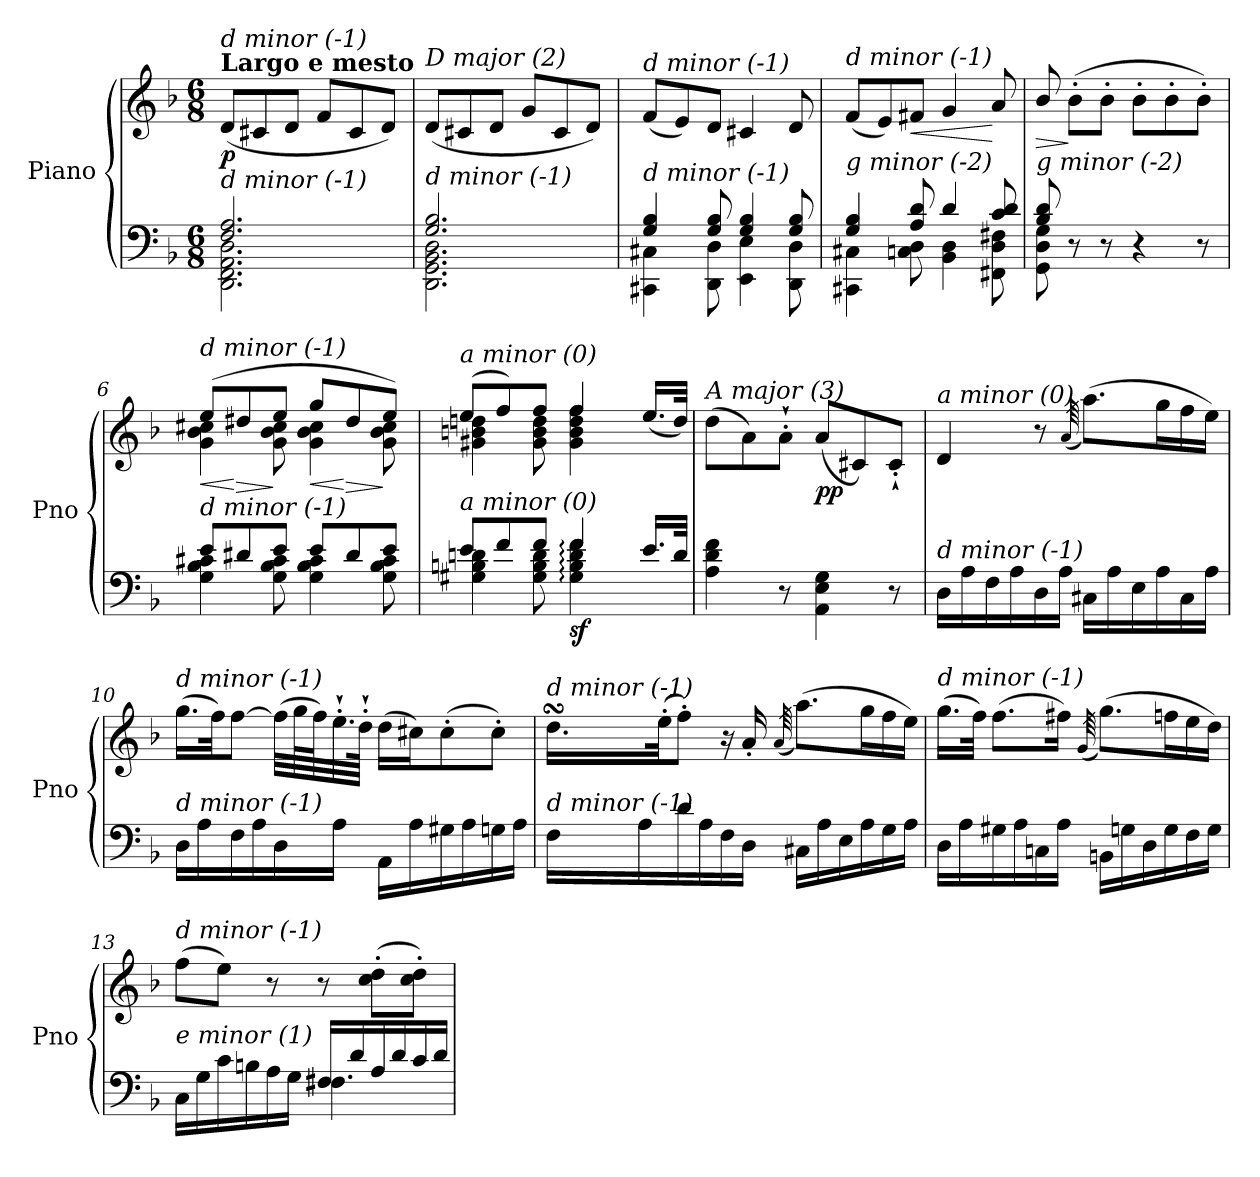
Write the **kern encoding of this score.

**kern	**kern	**dynam
*part1	*part1	*part1
*staff2	*staff1	*staff1/2
*I"Piano	*	*
*I'Pno	*	*
*clefF4	*clefG2	*
*k[b-]	*k[b-]	*
*M6/8	*M6/8	*
=1	=1	=1
*^	*	*
!	!	!LO:TX:a:B:t=Largo e mesto	!
!	!	!LO:TX:i:t=d minor (-1)	!
!LO:TX:i:t=d minor (-1)	!	!	!
!	!	!	!LO:DY:b
2.F/ 2.A/	2.DD\ 2.FF\ 2.AA\ 2.D\	(>8d/L	p
.	.	8c#X/	.
.	.	8d/J	.
.	.	8f/L	.
.	.	8c#/	.
.	.	8d/J)	.
=2	=2	=2	=2
!	!	!LO:TX:i:t=D major (2)	!
!LO:TX:i:t=d minor (-1)	!	!	!
2.G/ 2.B-/	2.DD\ 2.GG\ 2.BB-\ 2.D\	(8d/L	.
.	.	8c#X/	.
.	.	8d/J	.
.	.	8g/L	.
.	.	8c#/	.
.	.	8d/J)	.
=3	=3	=3	=3
!	!	!LO:TX:i:t=d minor (-1)	!
!LO:TX:i:t=d minor (-1)	!	!	!
4G/ 4B-/	4CC#X\ 4C#X\	(>8f/L	.
.	.	8e/)	.
8G/ 8B-/	8DD\ 8D\	8d/J	.
4G/ 4B-/	4EE\ 4E\	4c#X/	.
8G/ 8B-/	8DD\ 8D\	8d/	.
=4	=4	=4	=4
!	!	!LO:TX:i:t=d minor (-1)	!
!LO:TX:i:t=g minor (-2)	!	!	!
4G/ 4B-/	4CC#X\ 4C#X\	(>8f/L	.
.	.	8e/)	.
!	!	!	!LO:HP:b
8A/ 8d/	8Cn\ 8D\	8f#X/J	<
4d/	4BB-\ 4D\	4g/	.
8c/ 8d/	8FF#X\ 8D\ 8F#X\	8a/	[
=5	=5	=5	=5
!	!	!LO:TX:i:t=d minor (-1)	!
!LO:TX:i:t=g minor (-2)	!	!	!
!	!	!	!LO:HP:b
*	*	*^	*
8B-/ 8d/	8GG\ 8D\ 8G\	8b-/	8ryy	>
2ryy	8r	(>8b-'\L	2ryy	]
.	8r	8b-'\J	.	.
.	4r	8b-'\L	.	.
.	.	8b-'\	.	.
8ryy	8r	8b-'\J)	8ryy	.
!!LO:LB:g=z	!!
=6	=6	=6	=6	=6
!	!	!LO:TX:i:t=d minor (-1)	!	!
!LO:TX:i:t=d minor (-1)	!	!	!	!
!	!	!	!	!LO:HP:b
8e/L	4G\ 4B-\ 4c#X\	(8ee/L	4g\ 4b-\ 4cc#X\	<
!	!	!	!	!LO:HP:n=1:b
8d#X/	.	8dd#X/	.	[ >
8e/J	8G\ 8B-\ 8c#\	8ee/J	8g\ 8b-\ 8cc#\	]
!	!	!	!	!LO:HP:b
8e/L	4G\ 4B-\ 4c#\	8gg/L	4g\ 4b-\ 4cc#\	<
!	!	!	!	!LO:HP:n=1:b
8d#/	.	8dd#/	.	[ >
8e/J	8G\ 8B-\ 8c#\	8ee/J)	8g\ 8b-\ 8cc#\	]
=7	=7	=7	=7	=7
*	*^	*	*^	*
!	!	!	!LO:TX:i:t=a minor (0)	!	!	!
!LO:TX:i:t=a minor (0)	!	!	!	!	!	!
!	!	!	!	!	!	!LO:DY:b
2ryy	8e/L	4G#X\ 4Bn\ 4dn\	(>8ee/L	4g#X\ 4bn\ 4ddn\	2ryy	other-dynamics
.	8f/	.	8ff/)	.	.	.
.	8f/J	8G#\ 8B\ 8d\	8ff/J	8g#\ 8b\ 8dd\	.	.
!	!	!	!	!	!	!LO:DY:b=2
.	4f/	4G#\: 4B\: 4d\: 4f\:	4ff/	4g#\: 4b\: 4dd\: 4ff\:	.	sf
8ryy	.	.	.	.	8ryy	.
!	!	!	!	!	!	!LO:DY:b
8ryy	16.e/LL	8ryy	(>16.ee/LL	8ryy	8ryy	other-dynamics
.	32d/JJk	.	32dd/JJk)	.	.	.
*	*v	*v	*	*	*	*
*	*	*v	*v	*v	*
=8	=8	=8	=8
!	!	!LO:TX:i:t=A major (3)	!
!LO:TX:i:t=a minor (0)	!	!	!
*v	*v	*	*
4A\ 4d\ 4f\	(8dd\L	.
.	8a\)	.
8r	8a`'\J	.
!	!	!LO:DY:b
4AA\ 4E\ 4G\	(8a/L	pp
.	8c#X/)	.
8r	8c#`'/J	.
=9	=9	=9
!	!LO:TX:i:t=a minor (0)	!
!LO:TX:i:t=d minor (-1)	!	!
16D\LL	4d/	.
16A\	.	.
16F\	.	.
16A\	.	.
16D\	8r	.
16A\JJ	.	.
.	(>64qa/	.
!	!	!LO:DY:b
16C#X\LL	(8.aa\L)	other-dynamics
16A\	.	.
16E\	.	.
16A\	16gg\L	.
16C#\	16ff\	.
16A\JJ	16ee\JJ)	.
!!LO:LB:g=z
=10	=10	=10
!	!LO:TX:i:t=d minor (-1)	!
!LO:TX:i:t=d minor (-1)	!	!
16D\LL	(16.gg\LL	.
16A\	.	.
.	32ff\JK)	.
16F\	[8ff\J	.
16A\	.	.
16D\	(32ff\LLL]	.
.	64gg\L	.
.	64ff\J)	.
16A\JJ	32.ee`'\	.
.	64dd`'\JJJk	.
16AA\LL	(16dd\LL	.
16A\	16cc#X\J)	.
16G#X\	(8cc#'\	.
16A\	.	.
16Gn\	8cc#'\J)	.
16A\JJ	.	.
=11	=11	=11
*^	*^	*
!	!	!LO:TX:i:t=d minor (-1)	!	!
!LO:TX:i:t=d minor (-1)	!	!	!	!
32ryy	16F\LL	16.ddsSSS\LL	32ryy	.
*	*	*	*Xtuplet	*
16.ryy	.	.	96eeyy	.
.	.	.	96ddyy	.
.	.	.	96cc#Xyy	.
.	16A\	.	16ddyy	.
.	.	(>32ee'\JK	.	.
2ryy	16d\	8ff'\J)	2ryy	.
.	16A\	.	.	.
.	16F\	16r	.	.
.	16D\JJ	16a'/	.	.
.	.	(>64qa/	.	.
!	!	!	!	!LO:DY:b
.	16C#X\LL	(>8.aa\L)	.	other-dynamics
.	16A\	.	.	.
.	16E\	.	.	.
.	16A\	16gg\L	.	.
8ryy	16G\	16ff\	8ryy	.
.	16A\JJ	16ee\JJ)	.	.
*	*	*v	*v	*
=12	=12	=12	=12
!	!	!LO:TX:i:t=d minor (-1)	!
!LO:TX:i:t=a minor (0)	!	!	!
*v	*v	*	*
16D\LL	(16.gg\LL	.
16A\	.	.
.	32ff\JJk)	.
16G#X\	(8.ff\L	.
16A\	.	.
16Cn\	.	.
16A\JJ	16ff#X\Jk)	.
.	(>64qg/	.
!	!	!LO:DY:b
16BBn\LL	(8.gg\L)	other-dynamics
16Gn\	.	.
16D\	.	.
16G\	16ffn\L	.
16F\	16ee\	.
16G\JJ	16dd\JJ)	.
!!LO:LB:g=z
=13	=13	=13
*^	*^	*
!	!	!LO:TX:i:t=d minor (-1)	!	!
!LO:TX:i:t=e minor (1)	!	!	!	!
16C\LL	4.ryy	(8ff\L	4.ryy	.
16G\	.	.	.	.
16c\	.	8ee\J)	.	.
16Bn\	.	.	.	.
16A\	.	8r	.	.
16G\JJ	.	.	.	.
16F#X/LL	4.F#X\	8r	4.ryy	.
16d/	.	.	.	.
16A/	.	(8cc\' 8dd\'L	.	.
16d/	.	.	.	.
16c/	.	8cc\' 8dd\'J)	.	.
16d/JJ	.	.	.	.
*v	*v	*	*	*
*	*v	*v	*
=	=	=
*-	*-	*-
